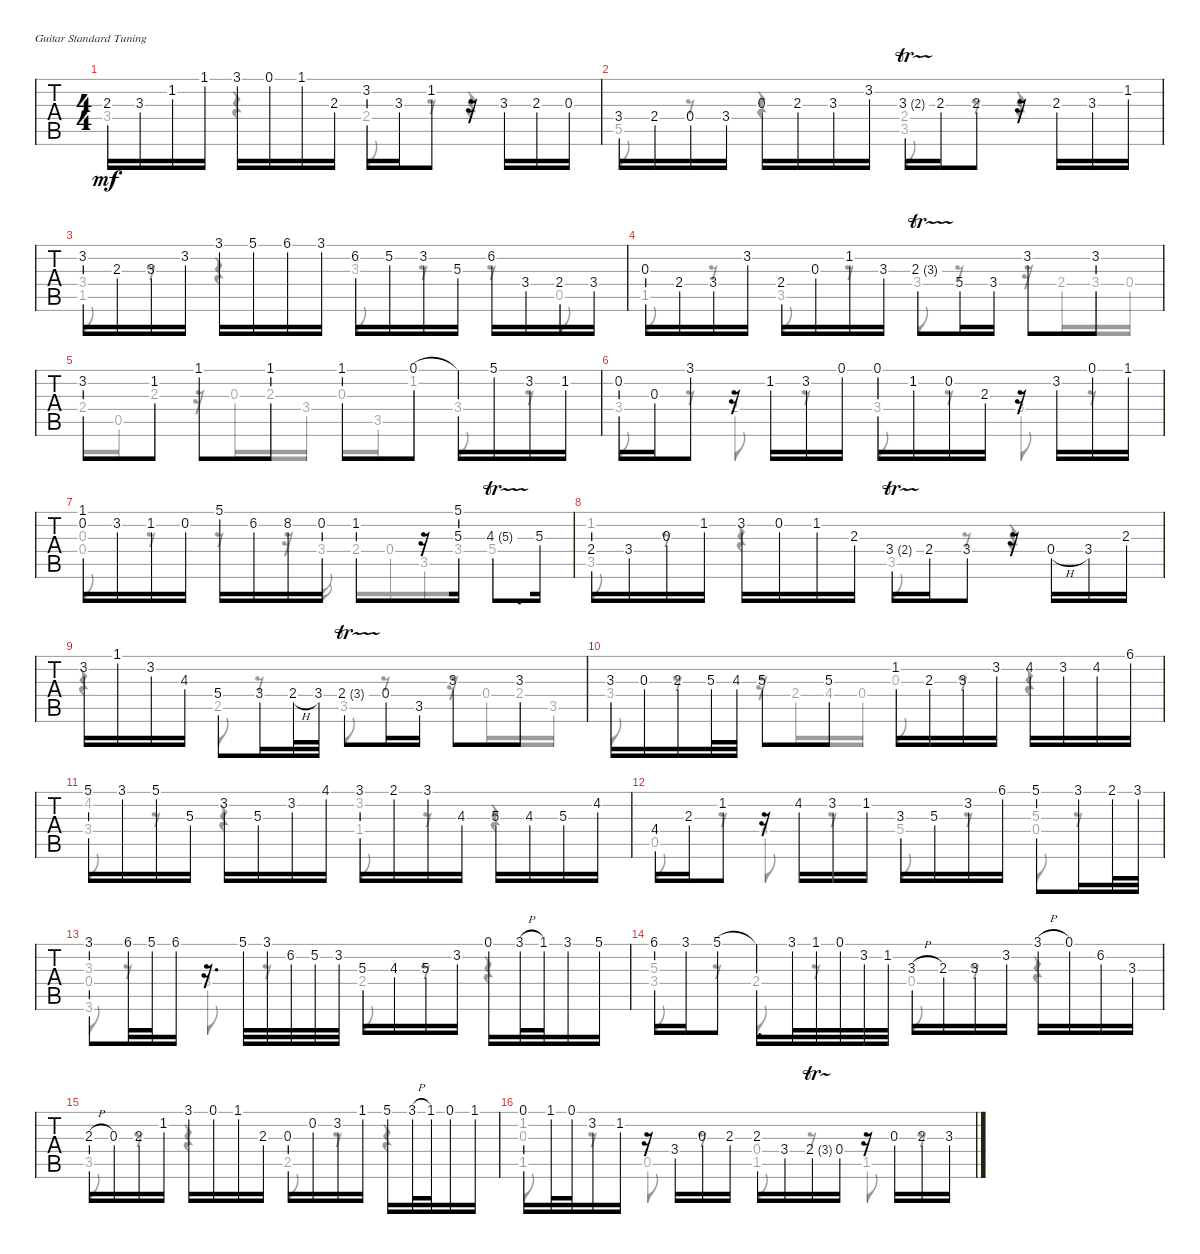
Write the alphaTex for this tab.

\bracketExtendMode groupsimilarinstruments
\singleTrackTrackNamePolicy hidden
\multiTrackTrackNamePolicy hidden
\firstSystemTrackNameOrientation horizontal
\otherSystemsTrackNameOrientation horizontal
\track ("Largo - Bach" "N-Gt") {instrument acousticgrandpiano}
\staff {tabs}
\tuning (E4 B3 G3 D3 A2 E2)
\displaytranspose 12
\voice
\ts (4 4)
\tempo (40 hide)
\clef g2
\scale
0.494988
\ks f
2.3.16{dy mf instrument acousticgrandpiano} 3.3.16 1.2.16 1.1.16 3.1.16 0.1.16 1.1.16 2.3.16 3.2.16 3.3.16 1.2.8 r.16 3.3.16 2.3.16 0.3.16 |
\scale
0.505396 3.4.16 2.4.16 0.4.16 3.4.16 0.3.16 2.3.16 3.3.16 3.2.16 3.3{tr (2 16)}.16 2.3.16 2.3.8 r.16 2.3.16 3.3.16 1.2.16 |
3.2.16 2.3.16 3.3.16 3.2.16 3.1.16 5.1.16 6.1.16 3.1.16 6.2.16 5.2.16 3.2.16 5.3.16 6.2.16 3.4.16 2.4.16 3.4.16 |
0.3.16 2.4.16 3.4.16 3.2.16 2.4.16 0.3.16 1.2.16 3.3.16 2.3{tr (3 16)}.8 5.4.16 3.4.16 3.2.8 3.2.8 |
3.2.8 1.2.8 1.1.8 1.1.8 1.1.8 0.1.8 0.1{t}.16 5.1.16 3.2.16 1.2.16 |
0.2.16 0.3.16 3.1.8 r.16 1.2.16 3.2.16 0.1.16 0.1.16 1.2.16 0.2.16 2.3.16 r.16 3.2.16 0.1.16 1.1.16 |
\scale
0.50152 (1.1 0.2).16 3.2.16 1.2.16 0.2.16 5.1.16 6.2.16 8.2.16 0.2.16 1.2.8 r.16 (5.1 5.3).16 4.3{tr (5 16)}.8{d} 5.3.16 |
\scale
0.499123 2.4.16 3.4.16 0.3.16 1.2.16 3.2.16 0.2.16 1.2.16 2.3.16 3.4{tr (2 16)}.16 2.4.16 3.4.8 r.16 0.4{h}.16 3.4.16 2.3.16 |
3.2.16 1.1.16 3.2.16 4.3.16 5.4.8 3.4.16 2.4{h}.32 3.4.32 2.4{tr (3 16)}.8 0.4.16 3.5.16 3.3.8 3.3.8 |
3.3.16 0.3.16 2.3.16 5.3.32 4.3.32 5.3.8 5.3.8 1.2.16 2.3.16 3.3.16 3.2.16 4.2.16 3.2.16 4.2.16 6.1.16 |
5.1.16 3.1.16 5.1.16 5.3.16 3.2.16 5.3.16 3.2.16 4.1.16 3.1.16 2.1.16 3.1.16 4.3.16 5.3.16 4.3.16 5.3.16 4.2.16 |
4.4.16 2.3.16 1.2.8 r.16 4.2.16 3.2.16 1.2.16 3.3.16 5.3.16 3.2.16 6.1.16 5.1.8 3.1.16 2.1.32 3.1.32 |
3.1.8 6.1.32 5.1.32 6.1.16 r.16{d} 5.1.32 3.1.32 6.2.32 5.2.32 3.2.32 5.3.16 4.3.16 5.3.16 3.2.16 0.1.16 3.1{h}.32 1.1.32 3.1.16 5.1.16 |
6.1.16 3.1.16 5.1.8 5.1{t}.16{d} 3.1.32 1.1.32 0.1.32 3.2.32 1.2.32 3.3{h}.16 2.3.16 3.3.16 3.2.16 3.1{h}.16 0.1.16 6.2.16 3.3.16 |
\scale
0.494334 2.3{h}.16 0.3.16 2.3.16 1.2.16 3.1.16 0.1.16 1.1.16 2.3.16 0.3.16 0.2.16 3.2.16 1.1.16 5.1.16 3.1{h}.32 1.1.32 0.1.16 1.1.16 |
\scale
0.505795 0.1.16 1.1.32 0.1.32 3.2.16 1.2.16 r.16 3.4.16 0.3.16 2.3.16 2.3.16 3.4.16 2.4{tr (3 16)}.16 0.4.16 r.16 0.3.16 2.3.16 3.3.16
\voice
\clef g2
\ottava regular
\simile none
\scale
0.494988
\ks f
3.4.4{dy mf} r.4 2.4.8 r.8 r.4 |
\scale
0.505396 5.5.8 r.8 r.4 (2.4 3.5).8 r.8 r.4 |
(3.4 1.5).8 r.8 r.4 3.3.8 r.8 r.8 0.5.8 |
1.5.8 r.8 3.5.8 r.8 3.4.8 r.8 r.16 2.4.16 3.4.16 0.4.16 |
2.4.16 0.5.16 2.3.8 r.16 0.3.16 2.3.16 3.4.16 0.3.16 3.5.16 1.2.8 3.4.8 r.8 |
3.4.8 r.8 2.4.8 r.8 3.4.8 r.8 3.4.8 r.8 |
\scale
0.50152 (0.4 0.3).8 r.8 r.8 r.16 3.4.16 2.4.16 0.4.16 3.5.16 3.4.16 5.4.4 |
\scale
0.499123 (1.2 3.5).8 r.8 r.4 3.5.8 r.8 r.4 |
r.4 2.5.8 r.8 3.5.8 r.8 r.16 0.4.16 2.4.16 3.5.16 |
3.4.8 r.8 r.16 2.4.16 4.4.16 0.4.16 0.3.8 r.8 r.4 |
(4.2 3.4).8 r.8 r.4 (3.2 1.4).8 r.8 r.4 |
0.5.8 r.8 4.4.8 r.8 5.4.8 r.8 (5.3 0.4).8 r.8 |
(3.3 0.4 3.6).8 r.8 3.4.8 r.8 2.4.8 r.8 r.4 |
(5.3 3.4).8 r.8 2.4.8 r.8 0.4.8 r.8 r.4 |
\scale
0.494334 3.5.8 r.8 r.4 2.5.8 r.8 r.4 |
\scale
0.505795 (1.2 0.3 1.5).8 r.8 0.5.8 r.8 (0.4 1.5).8 r.8 1.5.8 r.8
